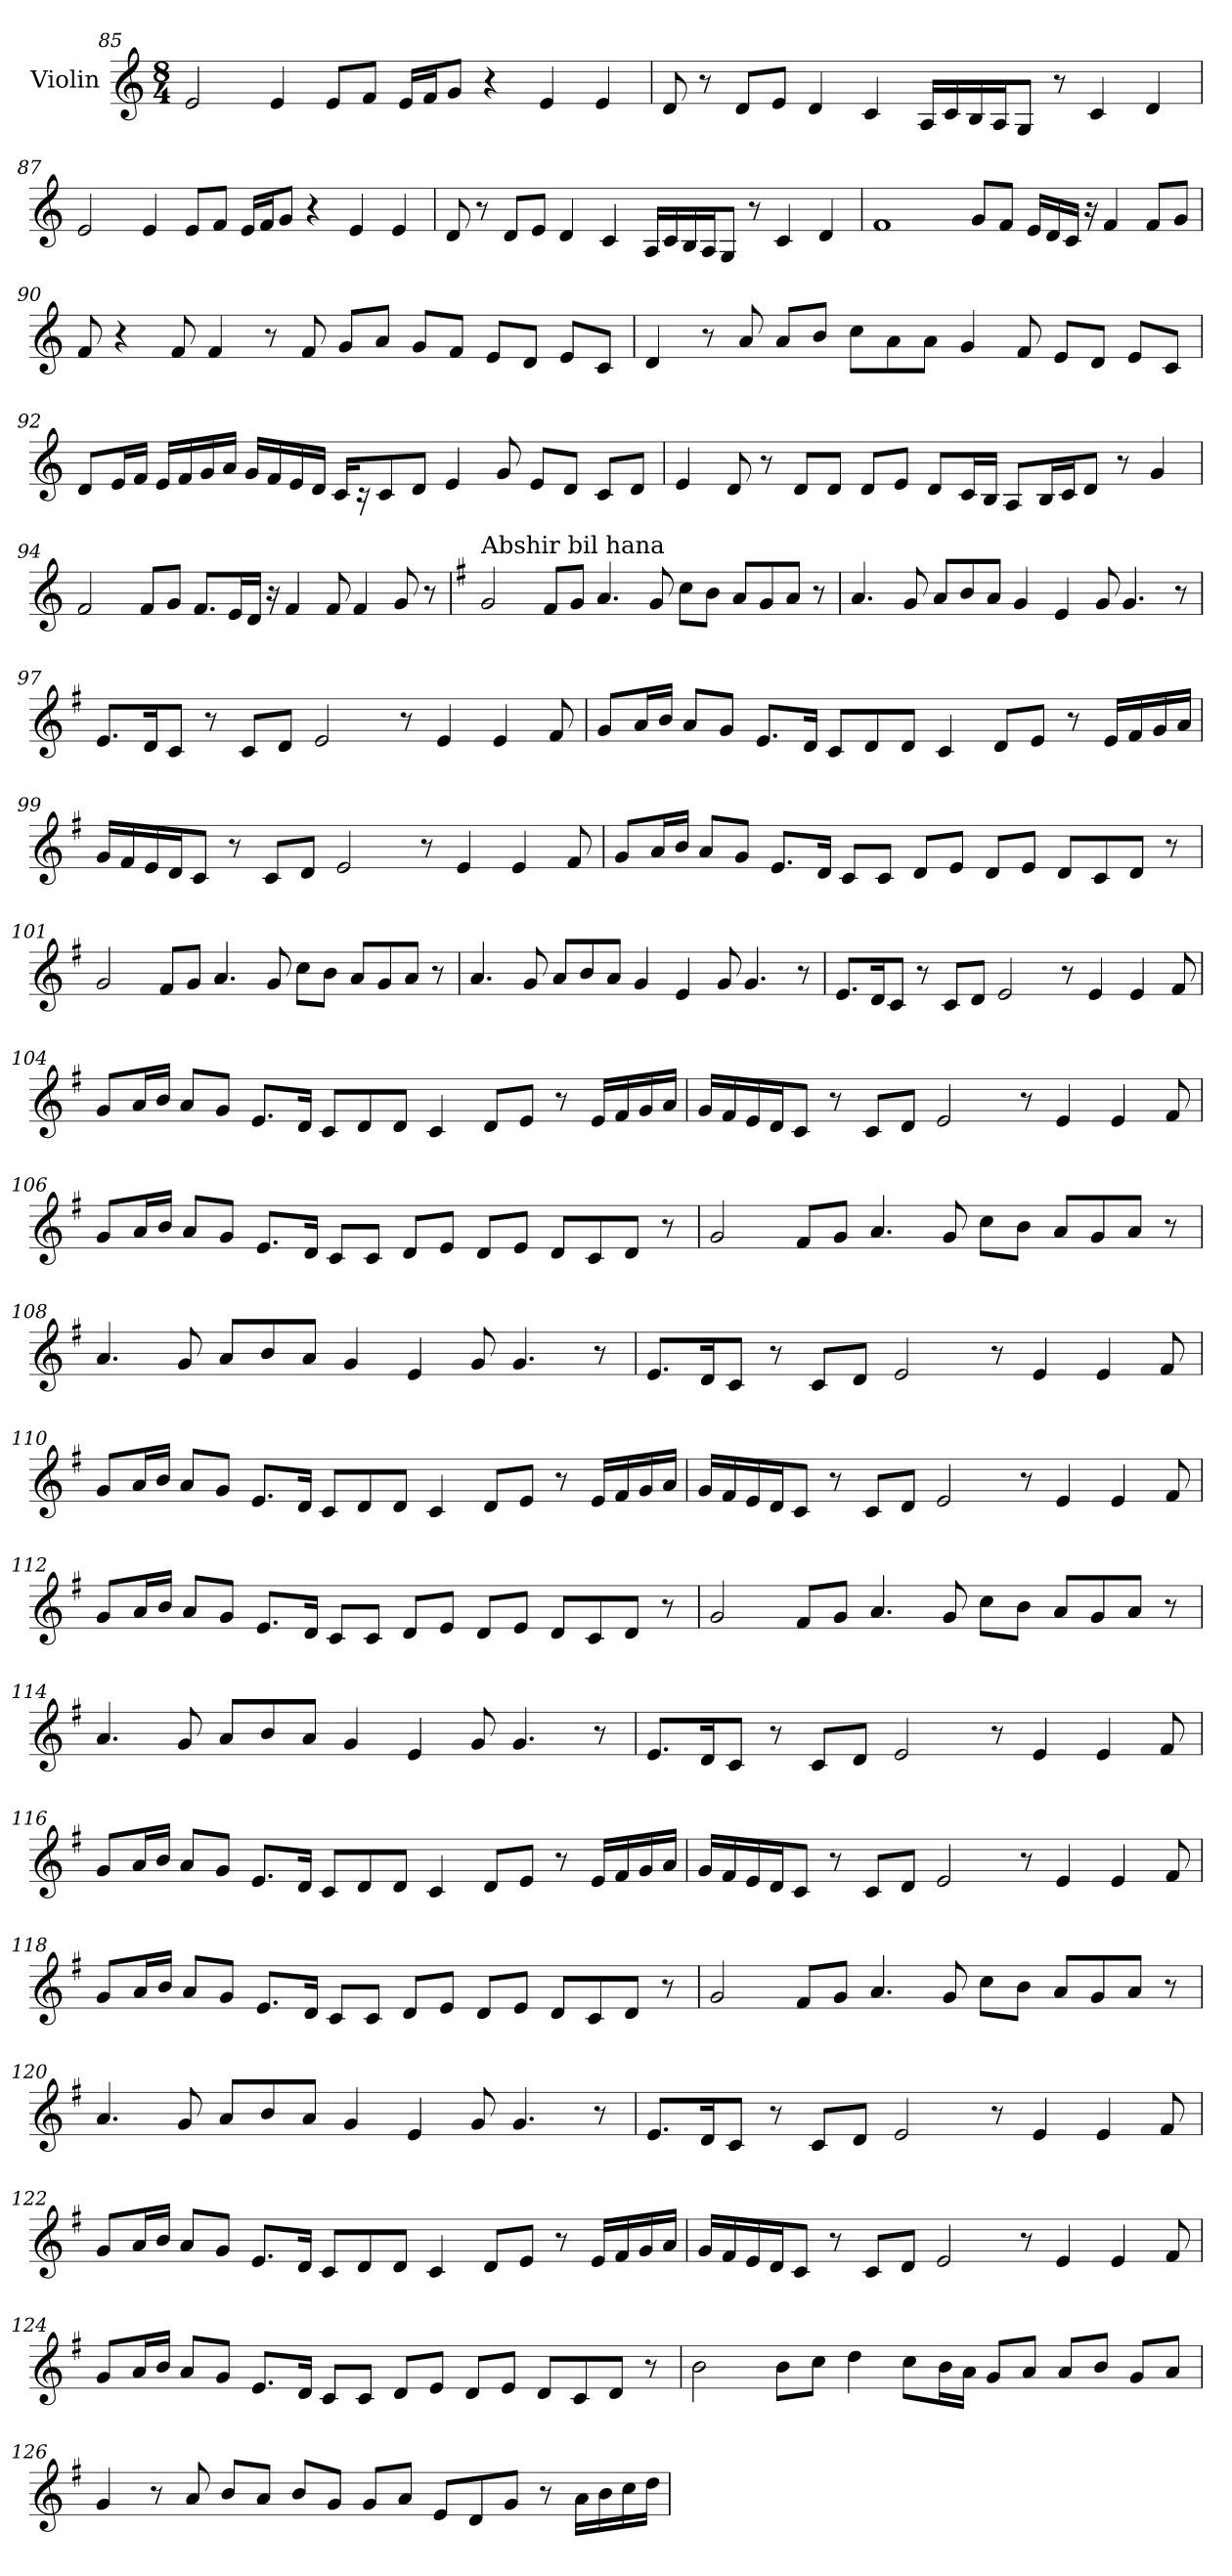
**kern
*part1
*staff1
*I"Violin
*clefG2
*k[]
*C:
*M8/4
=85
2e/
4e/
8e/L
8f/J
16e/LL
16f/J
8g/J
4r
4e/
4e/
!!LO:PB:g=z
=86
8d/
8r
8d/L
8e/J
4d/
4c/
16A/LL
16c/
16B/
16A/J
8G/J
8r
4c/
4d/
=87
2e/
4e/
8e/L
8f/J
16e/LL
16f/J
8g/J
4r
4e/
4e/
!!LO:LB:g=z
=88
8d/
8r
8d/L
8e/J
4d/
4c/
16A/LL
16c/
16B/
16A/J
8G/J
8r
4c/
4d/
=89
1f
8g/L
8f/J
16e/LL
16d/
16c/JJ
16r
4f/
8f/L
8g/J
!!LO:LB:g=z
=90
8f/
4r
8f/
4f/
8r
8f/
8g/L
8a/J
8g/L
8f/J
8e/L
8d/J
8e/L
8c/J
=91
4d/
8r
8a/
8a/L
8b/J
8cc\L
8a\
8a\J
4g/
8f/
8e/L
8d/J
8e/L
8c/J
!!LO:LB:g=z
=92
8d/L
16e/L
16f/JJ
16e/LL
16f/
16g/
16a/JJ
16g/LL
16f/
16e/
16d/JJ
16c/KL
16r
8c/
8d/J
4e/
8g/
8e/L
8d/J
8c/L
8d/J
!!LO:LB:g=z
=93
4e/
8d/
8r
8d/L
8d/J
8d/L
8e/J
8d/L
16c/L
16B/JJ
8A/L
16B/L
16c/J
8d/J
8r
4g/
!!LO:LB:g=z
=94
2f/
8f/L
8g/J
8.f/L
16e/L
16d/JJ
16r
4f/
8f/
4f/
8g/
8r
=95
*k[f#]
*G:
!LO:TX:a:t=Abshir bil hana
2g/
8f#/L
8g/J
4.a/
8g/
8cc\L
8b\J
8a/L
8g/
8a/J
8r
!!LO:LB:g=z
=96
4.a/
8g/
8a/L
8b/
8a/J
4g/
4e/
8g/
4.g/
8r
=97
8.e/L
16d/K
8c/J
8r
8c/L
8d/J
2e/
8r
4e/
4e/
8f#/
!!LO:LB:g=z
=98
8g/L
16a/L
16b/JJ
8a/L
8g/J
8.e/L
16d/Jk
8c/L
8d/
8d/J
4c/
8d/L
8e/J
8r
16e/LL
16f#/
16g/
16a/JJ
=99
16g/LL
16f#/
16e/
16d/J
8c/J
8r
8c/L
8d/J
2e/
8r
4e/
4e/
8f#/
!!LO:PB:g=z
=100
8g/L
16a/L
16b/JJ
8a/L
8g/J
8.e/L
16d/Jk
8c/L
8c/J
8d/L
8e/J
8d/L
8e/J
8d/L
8c/
8d/J
8r
=101
2g/
8f#/L
8g/J
4.a/
8g/
8cc\L
8b\J
8a/L
8g/
8a/J
8r
!!LO:PB:g=z
=102
4.a/
8g/
8a/L
8b/
8a/J
4g/
4e/
8g/
4.g/
8r
=103
8.e/L
16d/K
8c/J
8r
8c/L
8d/J
2e/
8r
4e/
4e/
8f#/
!!LO:LB:g=z
=104
8g/L
16a/L
16b/JJ
8a/L
8g/J
8.e/L
16d/Jk
8c/L
8d/
8d/J
4c/
8d/L
8e/J
8r
16e/LL
16f#/
16g/
16a/JJ
=105
16g/LL
16f#/
16e/
16d/J
8c/J
8r
8c/L
8d/J
2e/
8r
4e/
4e/
8f#/
!!LO:LB:g=z
=106
8g/L
16a/L
16b/JJ
8a/L
8g/J
8.e/L
16d/Jk
8c/L
8c/J
8d/L
8e/J
8d/L
8e/J
8d/L
8c/
8d/J
8r
=107
2g/
8f#/L
8g/J
4.a/
8g/
8cc\L
8b\J
8a/L
8g/
8a/J
8r
!!LO:LB:g=z
=108
4.a/
8g/
8a/L
8b/
8a/J
4g/
4e/
8g/
4.g/
8r
=109
8.e/L
16d/K
8c/J
8r
8c/L
8d/J
2e/
8r
4e/
4e/
8f#/
!!LO:LB:g=z
=110
8g/L
16a/L
16b/JJ
8a/L
8g/J
8.e/L
16d/Jk
8c/L
8d/
8d/J
4c/
8d/L
8e/J
8r
16e/LL
16f#/
16g/
16a/JJ
=111
16g/LL
16f#/
16e/
16d/J
8c/J
8r
8c/L
8d/J
2e/
8r
4e/
4e/
8f#/
!!LO:LB:g=z
=112
8g/L
16a/L
16b/JJ
8a/L
8g/J
8.e/L
16d/Jk
8c/L
8c/J
8d/L
8e/J
8d/L
8e/J
8d/L
8c/
8d/J
8r
=113
2g/
8f#/L
8g/J
4.a/
8g/
8cc\L
8b\J
8a/L
8g/
8a/J
8r
!!LO:LB:g=z
=114
4.a/
8g/
8a/L
8b/
8a/J
4g/
4e/
8g/
4.g/
8r
=115
8.e/L
16d/K
8c/J
8r
8c/L
8d/J
2e/
8r
4e/
4e/
8f#/
!!LO:LB:g=z
=116
8g/L
16a/L
16b/JJ
8a/L
8g/J
8.e/L
16d/Jk
8c/L
8d/
8d/J
4c/
8d/L
8e/J
8r
16e/LL
16f#/
16g/
16a/JJ
=117
16g/LL
16f#/
16e/
16d/J
8c/J
8r
8c/L
8d/J
2e/
8r
4e/
4e/
8f#/
!!LO:PB:g=z
=118
8g/L
16a/L
16b/JJ
8a/L
8g/J
8.e/L
16d/Jk
8c/L
8c/J
8d/L
8e/J
8d/L
8e/J
8d/L
8c/
8d/J
8r
=119
2g/
8f#/L
8g/J
4.a/
8g/
8cc\L
8b\J
8a/L
8g/
8a/J
8r
!!LO:LB:g=z
=120
4.a/
8g/
8a/L
8b/
8a/J
4g/
4e/
8g/
4.g/
8r
=121
8.e/L
16d/K
8c/J
8r
8c/L
8d/J
2e/
8r
4e/
4e/
8f#/
!!LO:LB:g=z
=122
8g/L
16a/L
16b/JJ
8a/L
8g/J
8.e/L
16d/Jk
8c/L
8d/
8d/J
4c/
8d/L
8e/J
8r
16e/LL
16f#/
16g/
16a/JJ
=123
16g/LL
16f#/
16e/
16d/J
8c/J
8r
8c/L
8d/J
2e/
8r
4e/
4e/
8f#/
!!LO:LB:g=z
=124
8g/L
16a/L
16b/JJ
8a/L
8g/J
8.e/L
16d/Jk
8c/L
8c/J
8d/L
8e/J
8d/L
8e/J
8d/L
8c/
8d/J
8r
=125
2b\
8b\L
8cc\J
4dd\
8cc\L
16b\L
16a\JJ
8g/L
8a/J
8a/L
8b/J
8g/L
8a/J
!!LO:LB:g=z
=126
4g/
8r
8a/
8b/L
8a/J
8b/L
8g/J
8g/L
8a/J
8e/L
8d/
8g/J
8r
16a\LL
16b\
16cc\
16dd\JJ
=
*-
